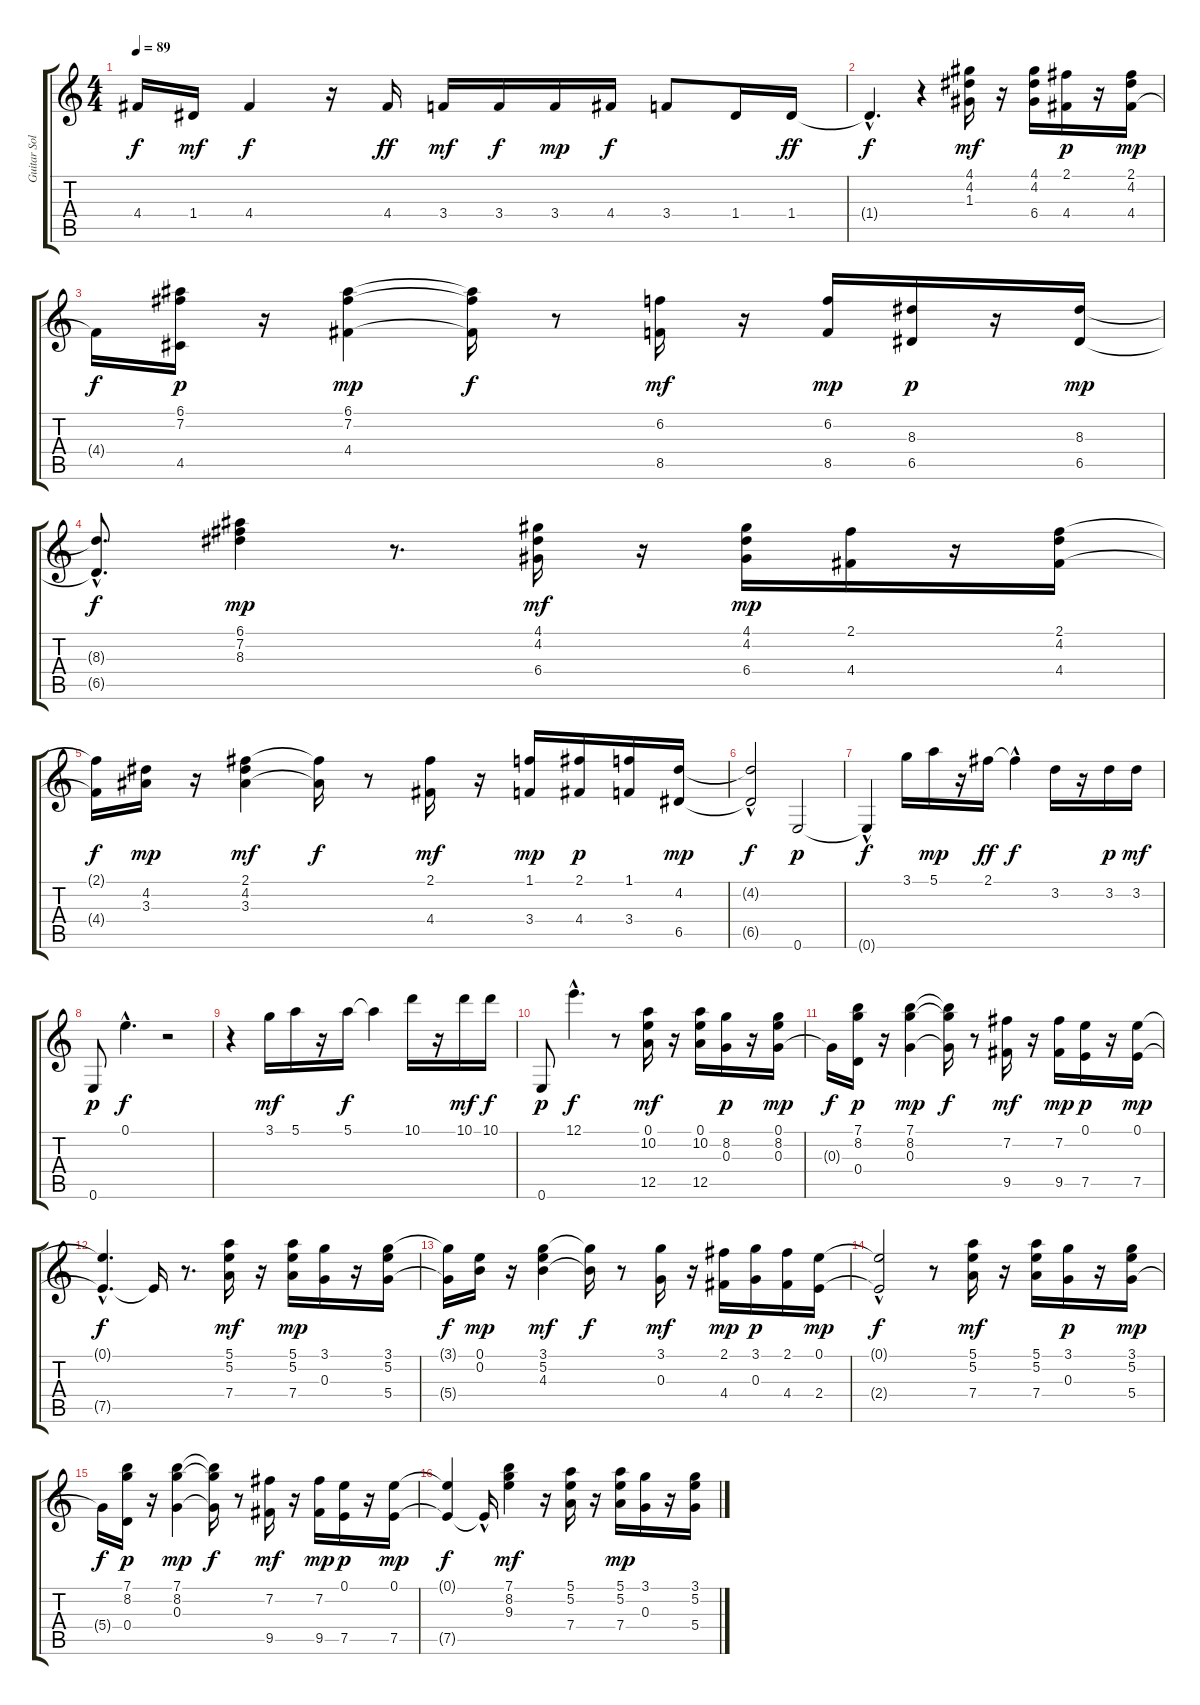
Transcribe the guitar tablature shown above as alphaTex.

\track ("Guitar Sollo" "Guitar Sol") {instrument electricguitarjazz}
\staff {score tabs}
\tuning (E4 B3 G3 D3 A2 E2) {hide}
\ts (4 4)
\tempo 89
\clef g2
\ks c
4.4{t}.16{dy f} 1.4.16{dy mf} 4.4.4{dy f} r.16 4.4.16{dy ff} 3.4.16{dy mf} 3.4.16{dy f} 3.4.16{dy mp} 4.4.16{dy f} 3.4.8 1.4.16 1.4.16{dy ff} |
1.4{hac t}.4{d dy f} r.4 (4.1 4.2 1.3).16{dy mf} r.16 (4.1 4.2 6.4).16 (2.1 4.4).16{dy p} r.16 (2.1 4.2 4.4).16{dy mp} |
4.4{t}.16{dy f} (6.1 7.2 4.5).16{dy p} r.16 (6.1 7.2 4.4).4{dy mp} (6.1{t} 7.2{t} 4.4{t}).16{dy f} r.8 (6.2 8.5).16{dy mf} r.16 (6.2 8.5).16{dy mp} (8.3 6.5).16{dy p} r.16 (8.3 6.5).16{dy mp} |
(8.3{hac t} 6.5{hac t}).8{d dy f} (6.1 7.2 8.3).4{dy mp} r.8{d} (4.1 4.2 6.4).16{dy mf} r.16 (4.1 4.2 6.4).16{dy mp} (2.1 4.4).16 r.16 (2.1 4.2 4.4).16 |
(2.1{t} 4.4{t}).16{dy f} (4.2 3.3).16{dy mp} r.16 (2.1 4.2 3.3).4{dy mf} (2.1{t} 3.3{t}).16{dy f} r.8 (2.1 4.4).16{dy mf} r.16 (1.1 3.4).16{dy mp} (2.1 4.4).16{dy p} (1.1 3.4).16 (4.2 6.5).16{dy mp} |
(4.2{hac t} 6.5{t}).2{dy f} 0.6.2{dy p} |
0.6{hac t}.4{dy f} 3.1.16 5.1.16{dy mp} r.16 2.1.16{dy ff} 2.1{hac t}.4{dy f} 3.2.16 r.16 3.2.16{dy p} 3.2.16{dy mf} |
0.6.8{dy p} 0.1{hac}.4{d dy f} r.2 |
r.4 3.1.16{dy mf} 5.1.16 r.16 5.1.16{dy f} 5.1{t}.4 10.1.16 r.16 10.1.16{dy mf} 10.1.16{dy f} |
0.6.8{dy p} 12.1{hac}.4{d dy f} r.8 (0.1 10.2 12.5).16{dy mf} r.16 (0.1 10.2 12.5).16 (8.2 0.3).16{dy p} r.16 (0.1 8.2 0.3).16{dy mp} |
0.3{t}.16{dy f} (7.1 8.2 0.4).16{dy p} r.16 (7.1 8.2 0.3).4{dy mp} (7.1{t} 8.2{t} 0.3{t}).16{dy f} r.8 (7.2 9.5).16{dy mf} r.16 (7.2 9.5).16{dy mp} (0.1 7.5).16{dy p} r.16 (0.1 7.5).16{dy mp} |
(0.1{t} 7.5{hac t}).4{d dy f} 7.5{t}.16 r.8{d} (5.1 5.2 7.4).16{dy mf} r.16 (5.1 5.2 7.4).16{dy mp} (3.1 0.3).16 r.16 (3.1 5.2 5.4).16 |
(3.1{t} 5.4{t}).16{dy f} (0.1 0.2).16{dy mp} r.16 (3.1 5.2 4.3).4{dy mf} (3.1{t} 4.3{t}).16{dy f} r.8 (3.1 0.3).16{dy mf} r.16 (2.1 4.4).16{dy mp} (3.1 0.3).16{dy p} (2.1 4.4).16 (0.1 2.4).16{dy mp} |
(0.1{hac t} 2.4{t}).2{dy f} r.8 (5.1 5.2 7.4).16{dy mf} r.16 (5.1 5.2 7.4).16 (3.1 0.3).16{dy p} r.16 (3.1 5.2 5.4).16{dy mp} |
5.4{t}.16{dy f} (7.1 8.2 0.4).16{dy p} r.16 (7.1 8.2 0.3).4{dy mp} (7.1{t} 8.2{t} 0.3{t}).16{dy f} r.8 (7.2 9.5).16{dy mf} r.16 (7.2 9.5).16{dy mp} (0.1 7.5).16{dy p} r.16 (0.1 7.5).16{dy mp} |
(0.1{t} 7.5{t}).4{dy f} 7.5{hac t}.16 (7.1 8.2 9.3).4{dy mf} r.16 (5.1 5.2 7.4).16 r.16 (5.1 5.2 7.4).16{dy mp} (3.1 0.3).16 r.16 (3.1 5.2 5.4).16
